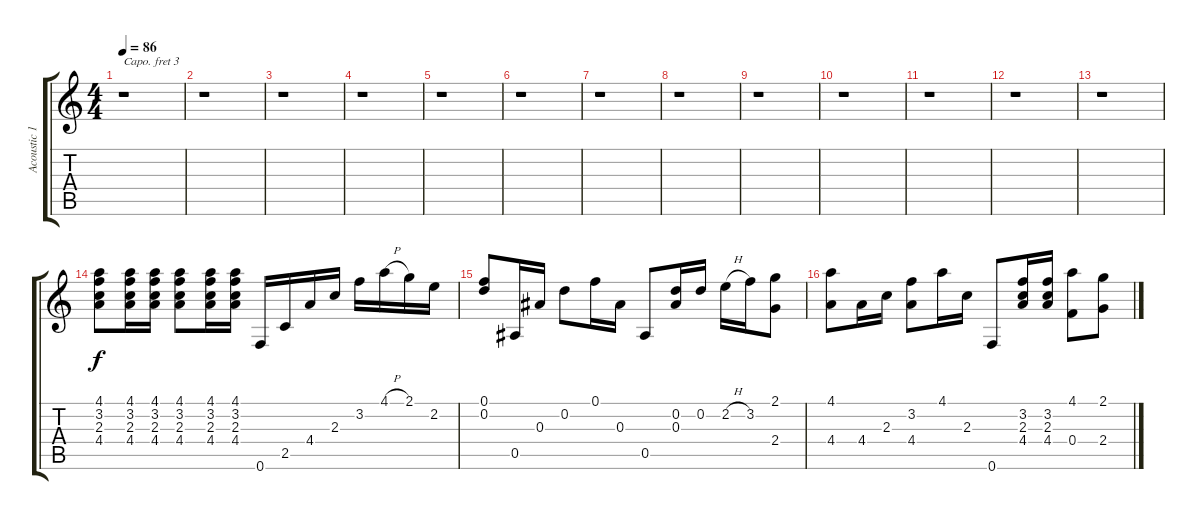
\track ("Acoustic 1" "Acoustic 1") {instrument acousticguitarsteel}
\staff {score tabs}
\capo 3
\tuning (D4 B3 G3 D3 G2 D2) {hide}
\ts (4 4)
\tempo 86
\clef g2
\ks c
r.1{dy f} |
r.1 |
r.1 |
r.1 |
r.1 |
r.1 |
r.1 |
r.1 |
r.1 |
r.1 |
r.1 |
r.1 |
r.1 |
(4.1 3.2 2.3 4.4).8 (4.1 3.2 2.3 4.4).16 (4.1 3.2 2.3 4.4).16 (4.1 3.2 2.3 4.4).8 (4.1 3.2 2.3 4.4).16 (4.1 3.2 2.3 4.4).16 0.6.16 2.5.16 4.4.16 2.3.16 3.2.16 4.1{h}.16 2.1.16 2.2.16 |
(0.1 0.2).8 0.5.16 0.3.16 0.2.8 0.1.16 0.3.16 0.5.8 (0.2 0.3).16 0.2.16 2.2{h}.16 3.2.16 (2.1 2.4).8 |
(4.1 4.4).8 4.4.16 2.3.16 (3.2 4.4).8 4.1.16 2.3.16 0.6.8 (3.2 2.3 4.4).16 (3.2 2.3 4.4).16 (4.1 0.4).8 (2.1 2.4).8
